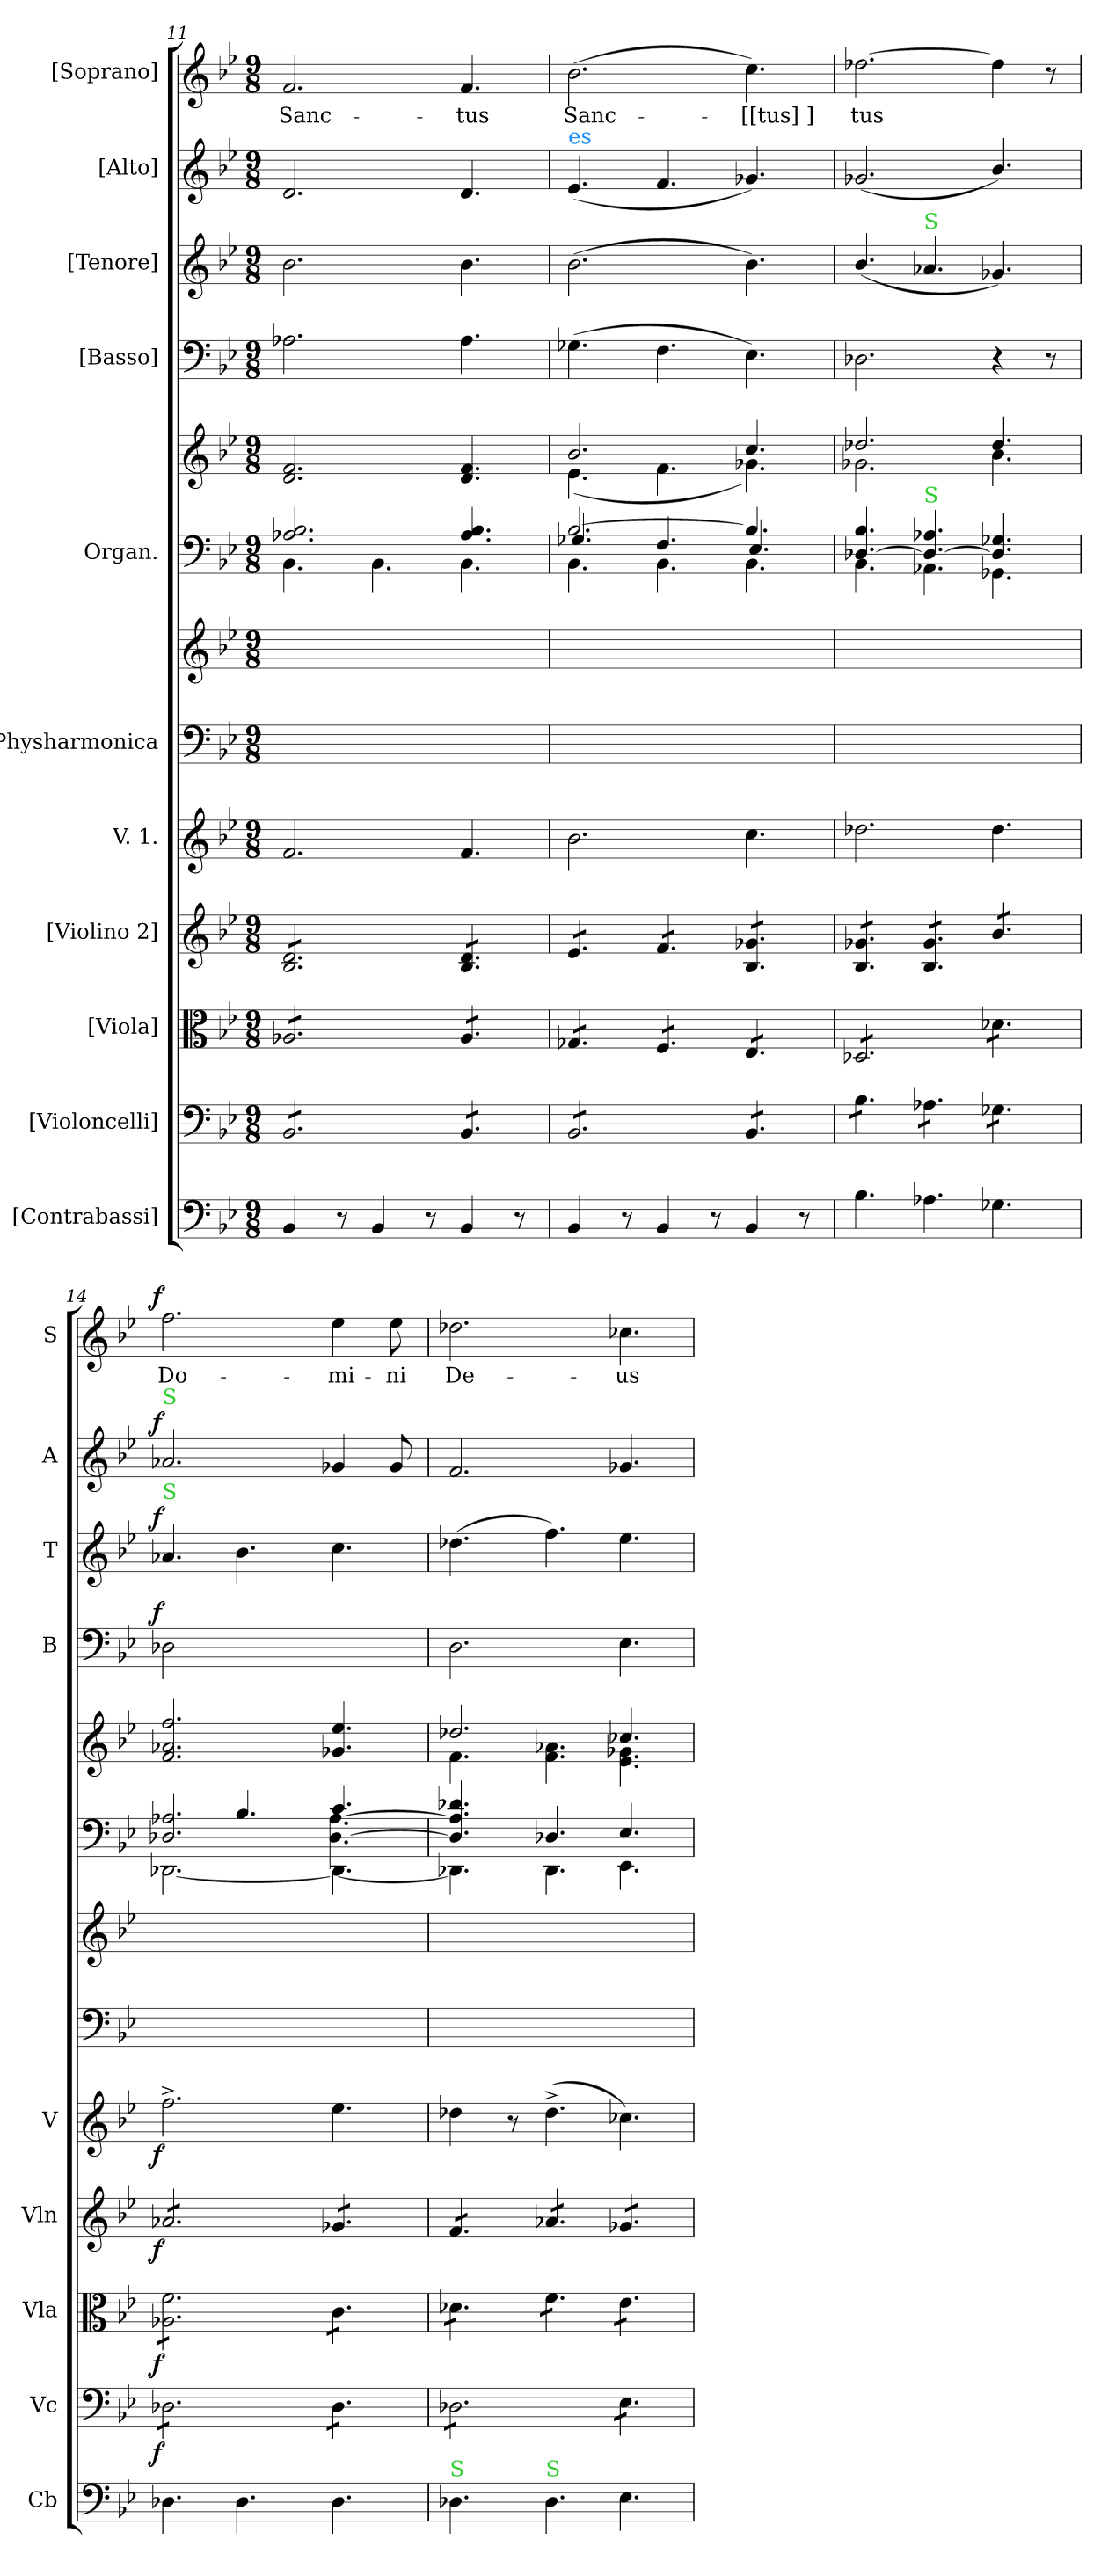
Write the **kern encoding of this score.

**kern	**kern	**dynam	**kern	**dynam	**kern	**dynam	**kern	**dynam	**kern	**kern	**kern	**kern	**kern	**dynam	**kern	**dynam	**kern	**dynam	**kern	**text	**dynam
*part11	*part10	*part10	*part9	*part9	*part8	*part8	*part7	*part7	*part6	*part6	*part5	*part5	*part4	*part4	*part3	*part3	*part2	*part2	*part1	*part1	*part1
*staff13	*staff12	*staff12	*staff11	*staff11	*staff10	*staff10	*staff9	*staff9	*staff8	*staff7	*staff6	*staff5	*staff4	*staff4	*staff3	*staff3	*staff2	*staff2	*staff1	*staff1	*staff1
*I"[Contrabassi]	*I"[Violoncelli]	*	*I"[Viola]	*	*I"[Violino 2]	*	*I"V. 1.	*	*I"Physharmonica	*	*I"Organ.	*	*I"[Basso]	*	*I"[Tenore]	*	*I"[Alto]	*	*I"[Soprano]	*	*
*I'Cb	*I'Vc	*	*I'Vla	*	*I'Vln	*	*I'V	*	*	*	*	*	*I'B	*	*I'T	*	*I'A	*	*I'S	*	*
*clefF4	*clefF4	*	*clefC3	*	*clefG2	*	*clefG2	*	*clefF4	*clefG2	*clefF4	*clefG2	*clefF4	*	*clefG2	*	*clefG2	*	*clefG2	*	*
*	*	*	*	*	*	*	*	*	*	*	*	*	*	*	*ITrd7c12	*	*	*	*	*	*
*k[b-e-]	*k[b-e-]	*	*k[b-e-]	*	*k[b-e-]	*	*k[b-e-]	*	*k[b-e-]	*k[b-e-]	*k[b-e-]	*k[b-e-]	*k[b-e-]	*	*k[b-e-]	*	*k[b-e-]	*	*k[b-e-]	*	*
*B-:	*B-:	*	*B-:	*	*B-:	*	*B-:	*	*B-:	*B-:	*B-:	*B-:	*B-:	*	*B-:	*	*B-:	*	*B-:	*	*
*M9/8	*M9/8	*	*M9/8	*	*M9/8	*	*M9/8	*	*M9/8	*M9/8	*M9/8	*M9/8	*M9/8	*	*M9/8	*	*M9/8	*	*M9/8	*	*
=11	=11	=11	=11	=11	=11	=11	=11	=11	=11	=11	=11	=11	=11	=11	=11	=11	=11	=11	=11	=11	=11
*	*	*	*	*	*	*	*	*	*	*	*^	*	*	*	*	*	*	*	*	*	*
!	!	!	!	!	!	!	!	!	!	!	!	!	!	!	!	!	!	!	!	!	!LO:LY:color=grey	!
*	*tremolo	*	*	*	*	*	*	*	*	*	*	*	*	*	*	*	*	*	*	*	*	*
*	*	*	*tremolo	*	*	*	*	*	*	*	*	*	*	*	*	*	*	*	*	*	*	*
*	*	*	*	*	*tremolo	*	*	*	*	*	*	*	*	*	*	*	*	*	*	*	*	*
4BB-/	8BB-/L	.	8A-X/L	.	8B-/ 8d/L	.	2.f/	.	8%9ryy	8%9ryy	2.A-X/ 2.B-/	4.BB-\	2.d/ 2.f/	2.A-X\	.	2.B-\	.	2.d/	.	2.f/	Sanc-	.
.	8BB-/	.	8A-X/	.	8B-/ 8d/	.	.	.	.	.	.	.	.	.	.	.	.	.	.	.	.	.
8r	8BB-/	.	8A-X/	.	8B-/ 8d/	.	.	.	.	.	.	.	.	.	.	.	.	.	.	.	.	.
4BB-/	8BB-/	.	8A-X/	.	8B-/ 8d/	.	.	.	.	.	.	4.BB-\	.	.	.	.	.	.	.	.	.	.
.	8BB-/	.	8A-X/	.	8B-/ 8d/	.	.	.	.	.	.	.	.	.	.	.	.	.	.	.	.	.
8r	8BB-/J	.	8A-X/J	.	8B-/ 8d/J	.	.	.	.	.	.	.	.	.	.	.	.	.	.	.	.	.
!	!	!	!	!	!	!	!	!	!	!	!	!	!	!	!	!	!	!	!	!	!LO:LY:color=grey	!
4BB-/	8BB-/L	.	8A-/L	.	8B-/ 8d/L	.	4.f/	.	.	.	4.A-/ 4.B-/	4.BB-\	4.d/ 4.f/	4.A-\	.	4.B-\	.	4.d/	.	4.f/	-tus	.
.	8BB-/	.	8A-/	.	8B-/ 8d/	.	.	.	.	.	.	.	.	.	.	.	.	.	.	.	.	.
8r	8BB-/J	.	8A-/J	.	8B-/ 8d/J	.	.	.	.	.	.	.	.	.	.	.	.	.	.	.	.	.
=12	=12	=12	=12	=12	=12	=12	=12	=12	=12	=12	=12	=12	=12	=12	=12	=12	=12	=12	=12	=12	=12	=12
*	*	*	*	*	*	*	*	*	*	*	*	*^	*^	*	*	*	*	*	*	*	*	*
!	!	!	!	!	!	!	!	!	!	!	!	!	!	!	!	!	!	!	!	!LO:TX:a:color=dodgerblue:t=es	!	!	!	!
!	!	!	!	!	!	!	!	!	!	!	!	!	!	!	!	!	!	!	!	!	!	!	!LO:LY:color=grey	!
4BB-/	8BB-/L	.	8G-X/L	.	8e-/L	.	2.b-\	.	8%9ryy	8%9ryy	[2.B-/	4.BB-\	4.G-X/	2.b-/	(>4.e-\	(4.G-X\	.	(2.B-\	.	(4.e-/	.	(2.b-\	Sanc-	.
.	8BB-/	.	8G-X/	.	8e-/	.	.	.	.	.	.	.	.	.	.	.	.	.	.	.	.	.	.	.
8r	8BB-/	.	8G-X/J	.	8e-/J	.	.	.	.	.	.	.	.	.	.	.	.	.	.	.	.	.	.	.
4BB-/	8BB-/	.	8F/L	.	8f/L	.	.	.	.	.	.	4.BB-\	4.F/	.	4.f\	4.F\	.	.	.	4.f/	.	.	.	.
.	8BB-/	.	8F/	.	8f/	.	.	.	.	.	.	.	.	.	.	.	.	.	.	.	.	.	.	.
8r	8BB-/J	.	8F/J	.	8f/J	.	.	.	.	.	.	.	.	.	.	.	.	.	.	.	.	.	.	.
!	!	!	!	!	!	!	!	!	!	!	!	!	!	!	!	!	!	!	!	!	!	!	!LO:LY:color=grey	!
4BB-/	8BB-/L	.	8E-/L	.	8B-/ 8g-X/L	.	4.cc\	.	.	.	4.B-/]	4.BB-\	4.E-/	4.cc/	4.g-X\)	4.E-\)	.	4.B-\)	.	4.g-X/)	.	4.cc\)	-[[tus]]	.
.	8BB-/	.	8E-/	.	8B-/ 8g-X/	.	.	.	.	.	.	.	.	.	.	.	.	.	.	.	.	.	.	.
8r	8BB-/J	.	8E-/J	.	8B-/ 8g-X/J	.	.	.	.	.	.	.	.	.	.	.	.	.	.	.	.	.	.	.
*	*	*	*	*	*	*	*	*	*	*	*	*v	*v	*	*	*	*	*	*	*	*	*	*	*
=13	=13	=13	=13	=13	=13	=13	=13	=13	=13	=13	=13	=13	=13	=13	=13	=13	=13	=13	=13	=13	=13	=13	=13
!	!	!	!	!	!	!	!	!	!	!	!	!	!	!	!	!	!	!	!	!	!	!LO:LY:color=grey	!
4.B-\	8B-\L	.	8D-X/L	.	8B-/ 8g-X/L	.	2.dd-X\	.	8%9ryy	8%9ryy	[4.D-X/ 4.B-/	4.BB-\	2.dd-X/	2.g-X\	2.D-X\	.	(4.B-/	.	(2.g-X/	.	[2.dd-X\	-tus	.
.	8B-\	.	8D-X/	.	8B-/ 8g-X/	.	.	.	.	.	.	.	.	.	.	.	.	.	.	.	.	.	.
.	8B-\J	.	8D-X/	.	8B-/ 8g-X/J	.	.	.	.	.	.	.	.	.	.	.	.	.	.	.	.	.	.
!	!	!	!	!	!	!	!	!	!	!	!	!	!	!	!	!	!LO:TX:a:color=limegreen:t=S	!	!	!	!	!	!
!	!	!	!	!	!	!	!	!	!	!	!LO:TX:a:color=limegreen:t=S	!	!	!	!	!	!	!	!	!	!	!	!
4.A-X\	8A-X\L	.	8D-X/	.	8B-/ 8g-/L	.	.	.	.	.	4.D-_/ 4.A-X/	4.AA-X\	.	.	.	.	4.A-X/	.	.	.	.	.	.
.	8A-X\	.	8D-X/	.	8B-/ 8g-/	.	.	.	.	.	.	.	.	.	.	.	.	.	.	.	.	.	.
.	8A-X\J	.	8D-X/J	.	8B-/ 8g-/J	.	.	.	.	.	.	.	.	.	.	.	.	.	.	.	.	.	.
4.G-X\	8G-X\L	.	8d-X\L	.	8b-/L	.	4.dd-\	.	.	.	4.D-]/ 4.G-X/	4.GG-X\	4.dd-/	4.b-\	4r	.	4.G-X/)	.	4.b-/)	.	4dd-\]	.	.
.	8G-X\	.	8d-X\	.	8b-/	.	.	.	.	.	.	.	.	.	.	.	.	.	.	.	.	.	.
.	8G-X\J	.	8d-X\J	.	8b-/J	.	.	.	.	.	.	.	.	.	8r	.	.	.	.	.	8r	.	.
*	*	*	*	*	*	*	*	*	*	*	*	*	*v	*v	*	*	*	*	*	*	*	*	*
=14	=14	=14	=14	=14	=14	=14	=14	=14	=14	=14	=14	=14	=14	=14	=14	=14	=14	=14	=14	=14	=14	=14
*	*	*	*	*	*	*	*	*	*	*	*	*^	*	*	*	*	*	*	*	*	*	*
!	!	!	!	!	!	!	!	!	!	!	!	!	!	!	!	!	!	!	!LO:TX:a:color=limegreen:t=S	!	!	!	!
!	!	!	!	!	!	!	!	!	!	!	!	!	!	!	!	!	!LO:TX:a:color=limegreen:t=S	!	!	!	!	!	!
!	!	!LO:DY:b:rj	!	!LO:DY:b:rj	!	!LO:DY:b:rj	!	!LO:DY:b:rj	!	!	!	!	!	!	!	!LO:DY:a:rj	!	!LO:DY:a:rj	!	!LO:DY:a:rj	!	!LO:LY:color=grey	!LO:DY:a:rj
4.D-X\	8D-X\L	f	8A-X\ 8f\L	f	8a-X/L	f	2.ff^\	f	8%9ryy	8%9ryy	2.D-X/ 2.A-X/	[2.DD-X\	4.ryy	2.f/ 2.a-X/ 2.ff/	2D-X\	f	4.A-X/	f	2.a-X/	f	2.ff\	Do-	f
.	8D-X\	.	8A-X\ 8f\	.	8a-X/	.	.	.	.	.	.	.	.	.	.	.	.	.	.	.	.	.	.
.	8D-X\	.	8A-X\ 8f\	.	8a-X/	.	.	.	.	.	.	.	.	.	.	.	.	.	.	.	.	.	.
4.D-\	8D-X\	.	8A-X\ 8f\	.	8a-X/	.	.	.	.	.	.	.	4.B-/	.	.	.	4.B-\	.	.	.	.	.	.
.	8D-X\	.	8A-X\ 8f\	.	8a-X/	.	.	.	.	.	.	.	.	.	4ryy	.	.	.	.	.	.	.	.
.	8D-X\J	.	8A-X\ 8f\J	.	8a-X/J	.	.	.	.	.	.	.	.	.	.	.	.	.	.	.	.	.	.
!	!	!	!	!	!	!	!	!	!	!	!	!	!	!	!	!	!	!	!	!	!	!LO:LY:color=grey	!
4.D-\	8D-\L	.	8c\L	.	8g-X/L	.	4.ee-\	.	.	.	4.c/	4.DD-\_	[4.D-\ [4.A-\	4.g-X/ 4.ee-/	4.ryy	.	4.c\	.	4g-X/	.	4ee-\	-mi-	.
.	8D-\	.	8c\	.	8g-X/	.	.	.	.	.	.	.	.	.	.	.	.	.	.	.	.	.	.
!	!	!	!	!	!	!	!	!	!	!	!	!	!	!	!	!	!	!	!	!	!	!LO:LY:color=grey	!
.	8D-\J	.	8c\J	.	8g-X/J	.	.	.	.	.	.	.	.	.	.	.	.	.	8g-/	.	8ee-\	-ni	.
*	*	*	*	*	*	*	*	*	*	*	*	*v	*v	*	*	*	*	*	*	*	*	*	*
=15	=15	=15	=15	=15	=15	=15	=15	=15	=15	=15	=15	=15	=15	=15	=15	=15	=15	=15	=15	=15	=15	=15
*	*	*	*	*	*	*	*	*	*	*	*	*	*^	*	*	*	*	*	*	*	*	*
!LO:TX:a:color=limegreen:t=S	!	!	!	!	!	!	!	!	!	!	!	!	!	!	!	!	!	!	!	!	!	!	!
!	!	!	!	!	!	!	!	!	!	!	!	!	!	!	!	!	!	!	!	!	!	!LO:LY:color=grey	!
4.D-X\	8D-X\L	.	8d-X\L	.	8f/L	.	4dd-X\	.	8%9ryy	8%9ryy	4.D-]/ 4.A-]/ 4.d-X/	4.DD-X\]	2.dd-X/	4.f\	2.D\	.	(4.d-X\	.	2.f/	.	2.dd-X\	De-	.
.	8D-X\	.	8d-X\	.	8f/	.	.	.	.	.	.	.	.	.	.	.	.	.	.	.	.	.	.
.	8D-X\	.	8d-X\J	.	8f/J	.	8r	.	.	.	.	.	.	.	.	.	.	.	.	.	.	.	.
!LO:TX:a:color=limegreen:t=S	!	!	!	!	!	!	!	!	!	!	!	!	!	!	!	!	!	!	!	!	!	!	!
4.D-\	8D-X\	.	8f\L	.	8a-X/L	.	(4.dd-^\	.	.	.	4.D-X/	4.DD-\	.	4.f\ 4.a-X\	.	.	4.f\)	.	.	.	.	.	.
.	8D-X\	.	8f\	.	8a-X/	.	.	.	.	.	.	.	.	.	.	.	.	.	.	.	.	.	.
.	8D-X\J	.	8f\J	.	8a-X/J	.	.	.	.	.	.	.	.	.	.	.	.	.	.	.	.	.	.
!	!	!	!	!	!	!	!	!	!	!	!	!	!	!	!	!	!	!	!	!	!	!LO:LY:color=grey	!
4.E-\	8E-\L	.	8e-\L	.	8g-X/L	.	4.cc-X\)	.	.	.	4.E-/	4.EE-\	4.cc-X/	4.e-\ 4.g-X\	4.E-\	.	4.e-\	.	4.g-X/	.	4.cc-X\	-us	.
.	8E-\	.	8e-\	.	8g-X/	.	.	.	.	.	.	.	.	.	.	.	.	.	.	.	.	.	.
.	8E-\J	.	8e-\J	.	8g-X/J	.	.	.	.	.	.	.	.	.	.	.	.	.	.	.	.	.	.
*	*	*	*	*	*Xtremolo	*	*	*	*	*	*	*	*	*	*	*	*	*	*	*	*	*	*
*	*	*	*Xtremolo	*	*	*	*	*	*	*	*	*	*	*	*	*	*	*	*	*	*	*	*
*	*Xtremolo	*	*	*	*	*	*	*	*	*	*	*	*	*	*	*	*	*	*	*	*	*	*
*	*	*	*	*	*	*	*	*	*	*	*v	*v	*	*	*	*	*	*	*	*	*	*	*
*	*	*	*	*	*	*	*	*	*	*	*	*v	*v	*	*	*	*	*	*	*	*	*
=	=	=	=	=	=	=	=	=	=	=	=	=	=	=	=	=	=	=	=	=	=
*-	*-	*-	*-	*-	*-	*-	*-	*-	*-	*-	*-	*-	*-	*-	*-	*-	*-	*-	*-	*-	*-
